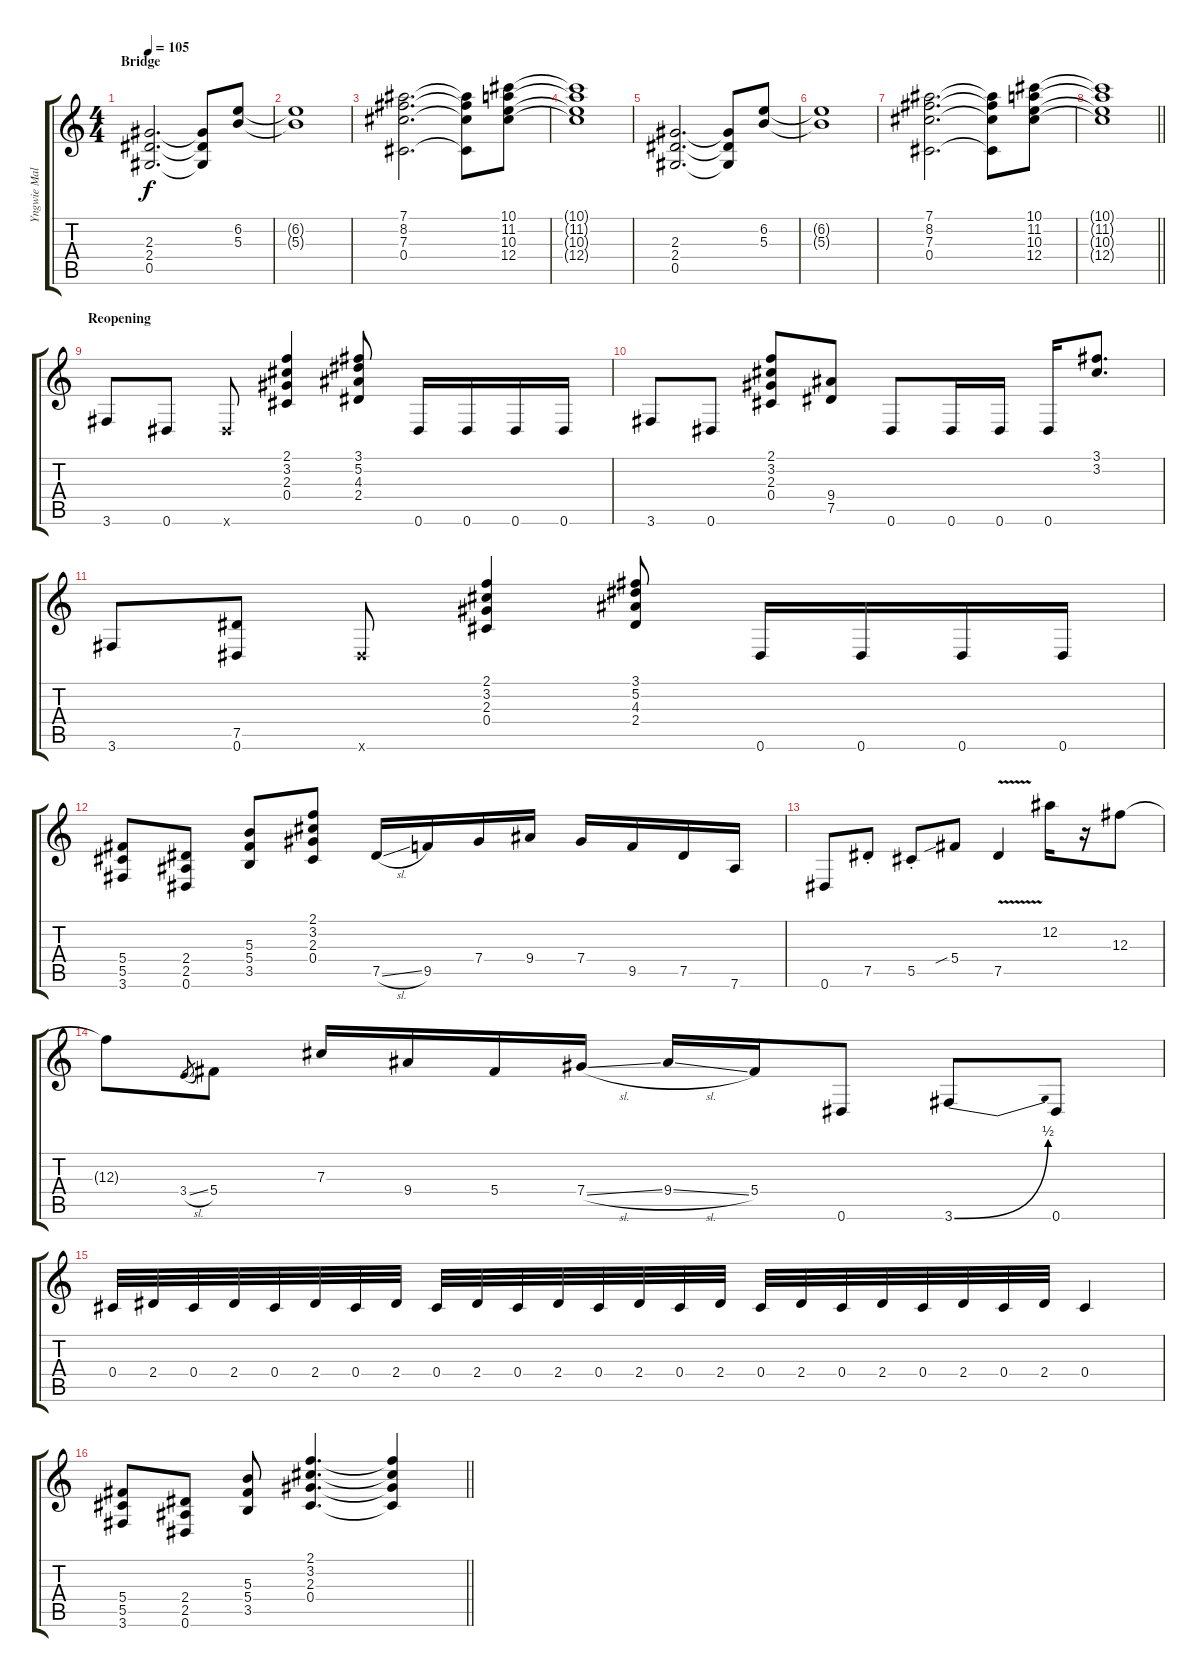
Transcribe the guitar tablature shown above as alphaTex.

\track ("Yngwie Malmsteen" "Yngwie Mal") {instrument overdrivenguitar}
\staff {score tabs}
\tuning (Eb4 Bb3 Gb3 Db3 Ab2 Eb2) {hide}
\ts (4 4)
\section ("" "Bridge")
\tempo 105
\clef g2
\ks c
(2.3 2.4 0.5).2{d dy f} (2.3{t} 2.4{t} 0.5{t}).8 (6.2 5.3).8 |
(6.2{t} 5.3{t}).1 |
(7.1 8.2 7.3 0.4).2{d} (7.1{t} 8.2{t} 7.3{t} 0.4{t}).8 (10.1 11.2 10.3 12.4).8 |
(10.1{t} 11.2{t} 10.3{t} 12.4{t}).1 |
(2.3 2.4 0.5).2{d} (2.3{t} 2.4{t} 0.5{t}).8 (6.2 5.3).8 |
(6.2{t} 5.3{t}).1 |
(7.1 8.2 7.3 0.4).2{d} (7.1{t} 8.2{t} 7.3{t} 0.4{t}).8 (10.1 11.2 10.3 12.4).8 |
\barLineRight lightlight
(10.1{t} 11.2{t} 10.3{t} 12.4{t}).1 |
\section ("" "Reopening")
3.6.8 0.6.8 0.6{x}.8 (2.1 3.2 2.3 0.4).4 (3.1 5.2 4.3 2.4).8 0.6.16 0.6.16 0.6.16 0.6.16 |
3.6.8 0.6.8 (2.1 3.2 2.3 0.4).8 (9.4 7.5).8 0.6.8 0.6.16 0.6.16 0.6.16 (3.1 3.2).8{d} |
3.6.8 (7.5 0.6).8 0.6{x}.8 (2.1 3.2 2.3 0.4).4 (3.1 5.2 4.3 2.4).8 0.6.16 0.6.16 0.6.16 0.6.16 |
(5.4 5.5 3.6).8 (2.4 2.5 0.6).8 (5.3 5.4 3.5).8 (2.1 3.2 2.3 0.4).8 7.5{sl}.16 9.5.16 7.4.16 9.4.16 7.4.16 9.5.16 7.5.16 7.6.16 |
0.6.8 7.5{st}.8 5.5{st}.8 5.4{sib}.8 7.5{v}.4 12.2.16 r.16 12.3.8 |
12.3{t}.8 3.4{sl}.8{gr} 5.4.8 7.3.16 9.4.16 5.4.16 7.4{sl}.16 9.4{sl}.16 5.4.16 0.6.8 3.6{be (bend 0 0 60 2)}.8 0.6.8 |
0.4.32 2.4.32 0.4.32 2.4.32 0.4.32 2.4.32 0.4.32 2.4.32 0.4.32 2.4.32 0.4.32 2.4.32 0.4.32 2.4.32 0.4.32 2.4.32 0.4.32 2.4.32 0.4.32 2.4.32 0.4.32 2.4.32 0.4.32 2.4.32 0.4.4 |
\barLineRight lightlight
(5.4 5.5 3.6).8 (2.4 2.5 0.6).8 (5.3 5.4 3.5).8 (2.1 3.2 2.3 0.4).4{d} (2.1{t} 3.2{t} 2.3{t} 0.4{t}).4
